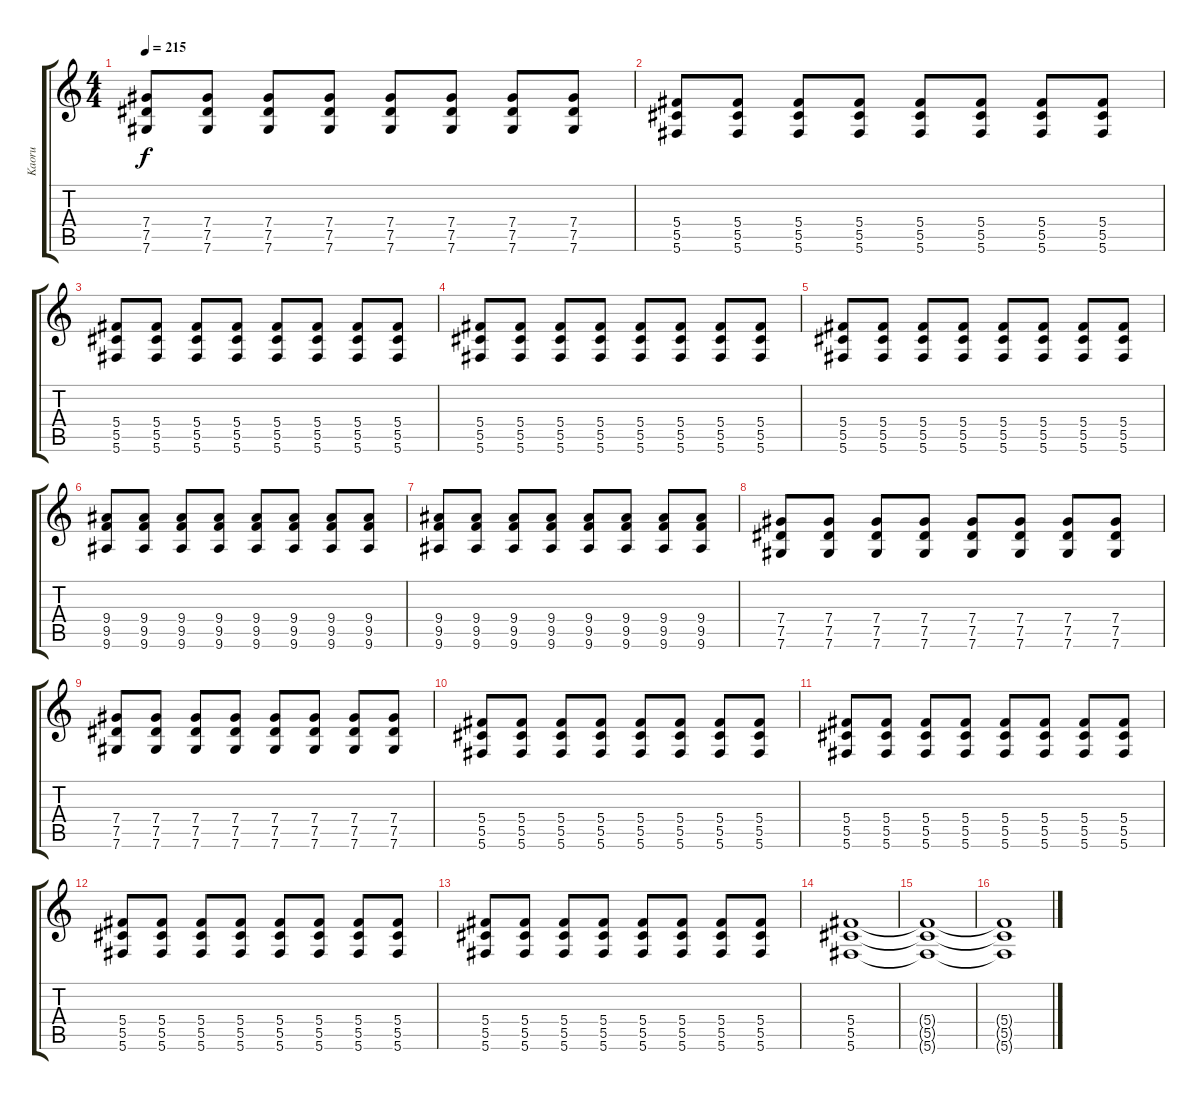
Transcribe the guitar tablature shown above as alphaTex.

\track ("Kaoru" "Kaoru") {instrument overdrivenguitar}
\staff {score tabs}
\tuning (Eb4 Bb3 Gb3 Db3 Ab2 Db2) {hide}
\ts (4 4)
\tempo 215
\clef g2
\ks aminor
(7.4 7.5 7.6).8{dy f} (7.4 7.5 7.6).8 (7.4 7.5 7.6).8 (7.4 7.5 7.6).8 (7.4 7.5 7.6).8 (7.4 7.5 7.6).8 (7.4 7.5 7.6).8 (7.4 7.5 7.6).8 |
(5.4 5.5 5.6).8 (5.4 5.5 5.6).8 (5.4 5.5 5.6).8 (5.4 5.5 5.6).8 (5.4 5.5 5.6).8 (5.4 5.5 5.6).8 (5.4 5.5 5.6).8 (5.4 5.5 5.6).8 |
(5.4 5.5 5.6).8 (5.4 5.5 5.6).8 (5.4 5.5 5.6).8 (5.4 5.5 5.6).8 (5.4 5.5 5.6).8 (5.4 5.5 5.6).8 (5.4 5.5 5.6).8 (5.4 5.5 5.6).8 |
(5.4 5.5 5.6).8 (5.4 5.5 5.6).8 (5.4 5.5 5.6).8 (5.4 5.5 5.6).8 (5.4 5.5 5.6).8 (5.4 5.5 5.6).8 (5.4 5.5 5.6).8 (5.4 5.5 5.6).8 |
(5.4 5.5 5.6).8 (5.4 5.5 5.6).8 (5.4 5.5 5.6).8 (5.4 5.5 5.6).8 (5.4 5.5 5.6).8 (5.4 5.5 5.6).8 (5.4 5.5 5.6).8 (5.4 5.5 5.6).8 |
(9.4 9.5 9.6).8 (9.4 9.5 9.6).8 (9.4 9.5 9.6).8 (9.4 9.5 9.6).8 (9.4 9.5 9.6).8 (9.4 9.5 9.6).8 (9.4 9.5 9.6).8 (9.4 9.5 9.6).8 |
(9.4 9.5 9.6).8 (9.4 9.5 9.6).8 (9.4 9.5 9.6).8 (9.4 9.5 9.6).8 (9.4 9.5 9.6).8 (9.4 9.5 9.6).8 (9.4 9.5 9.6).8 (9.4 9.5 9.6).8 |
(7.4 7.5 7.6).8 (7.4 7.5 7.6).8 (7.4 7.5 7.6).8 (7.4 7.5 7.6).8 (7.4 7.5 7.6).8 (7.4 7.5 7.6).8 (7.4 7.5 7.6).8 (7.4 7.5 7.6).8 |
(7.4 7.5 7.6).8 (7.4 7.5 7.6).8 (7.4 7.5 7.6).8 (7.4 7.5 7.6).8 (7.4 7.5 7.6).8 (7.4 7.5 7.6).8 (7.4 7.5 7.6).8 (7.4 7.5 7.6).8 |
(5.4 5.5 5.6).8 (5.4 5.5 5.6).8 (5.4 5.5 5.6).8 (5.4 5.5 5.6).8 (5.4 5.5 5.6).8 (5.4 5.5 5.6).8 (5.4 5.5 5.6).8 (5.4 5.5 5.6).8 |
(5.4 5.5 5.6).8 (5.4 5.5 5.6).8 (5.4 5.5 5.6).8 (5.4 5.5 5.6).8 (5.4 5.5 5.6).8 (5.4 5.5 5.6).8 (5.4 5.5 5.6).8 (5.4 5.5 5.6).8 |
(5.4 5.5 5.6).8 (5.4 5.5 5.6).8 (5.4 5.5 5.6).8 (5.4 5.5 5.6).8 (5.4 5.5 5.6).8 (5.4 5.5 5.6).8 (5.4 5.5 5.6).8 (5.4 5.5 5.6).8 |
(5.4 5.5 5.6).8 (5.4 5.5 5.6).8 (5.4 5.5 5.6).8 (5.4 5.5 5.6).8 (5.4 5.5 5.6).8 (5.4 5.5 5.6).8 (5.4 5.5 5.6).8 (5.4 5.5 5.6).8 |
(5.4 5.5 5.6).1 |
(5.4{t} 5.5{t} 5.6{t}).1 |
(5.4{t} 5.5{t} 5.6{t}).1
